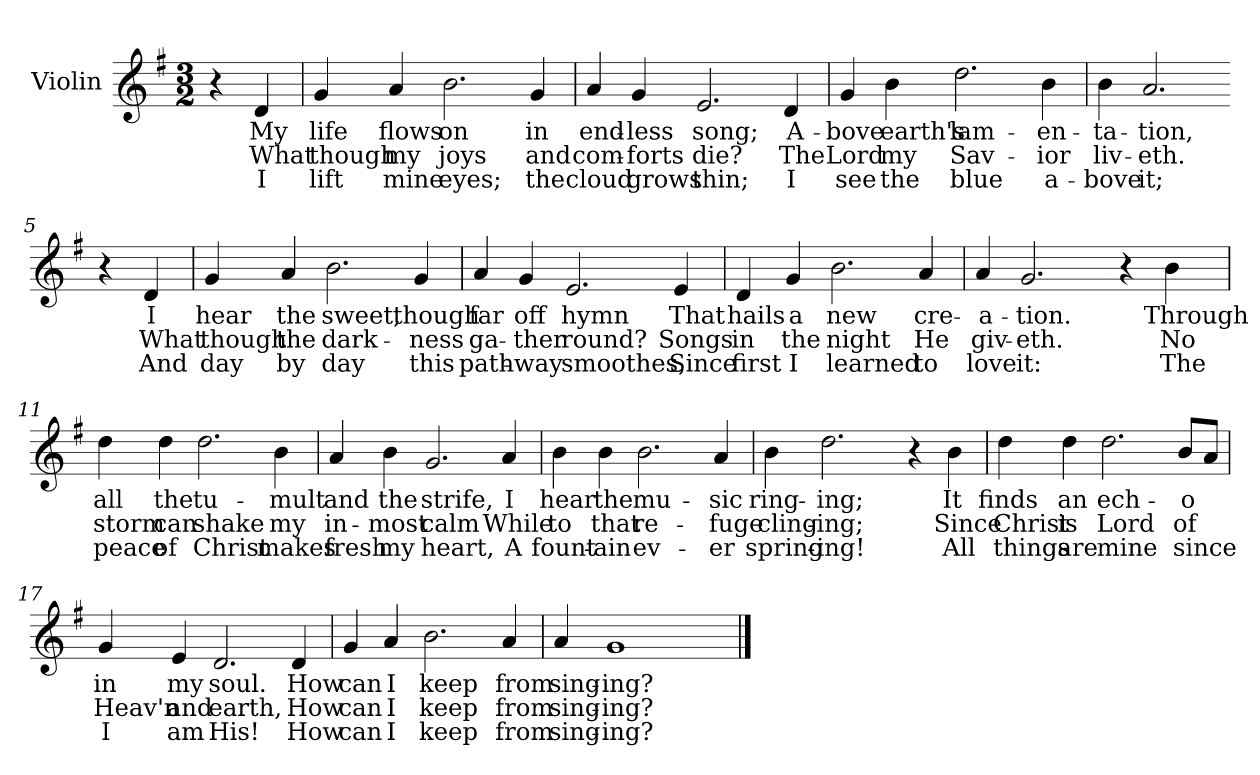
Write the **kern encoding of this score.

**kern	**text	**text	**text
*part1	*part1	*part1	*part1
*staff1	*staff1	*staff1	*staff1
*I"Violin	*	*	*
*I'Vln	*	*	*
*clefG2	*	*	*
*k[f#]	*	*	*
*G:	*	*	*
*M3/2	*	*	*
=	=	=	=
4r	.	.	.
4d/	My	What	I
=1	=1	=1	=1
4g/	life	though	lift
4a/	flows	my	mine
2.b\	on	joys	eyes;
4g/	in	and	the
=2	=2	=2	=2
4a/	end-	com-	cloud
4g/	-less	-forts	grows
2.e/	song;	die?	thin;
4d/	A-	The	I
=3	=3	=3	=3
4g/	-bove	Lord	see
4b\	earth's	my	the
2.dd\	lam-	Sav-	blue
4b\	-en-	-ior	a-
=4	=4	=4	=4
4b\	-ta-	liv-	-bove
2.a/	-tion,	-eth.	it;
!!LO:LB:g=z
=5-	=5-	=5-	=5-
4r	.	.	.
4d/	I	What	And
=6	=6	=6	=6
4g/	hear	though	day
4a/	the	the	by
2.b\	sweet,	dark-	day
4g/	though	-ness	this
=7	=7	=7	=7
4a/	far	ga-	path-
4g/	off	-ther	-way
2.e/	hymn	round?	smoothes,
4e/	That	Songs	Since
=8	=8	=8	=8
4d/	hails	in	first
4g/	a	the	I
2.b\	new	night	learned
4a/	cre-	He	to
=9	=9	=9	=9
4a/	-a-	giv-	love
2.g/	-tion.	-eth.	it:
!!LO:LB:g=z
=10-	=10-	=10-	=10-
4r	.	.	.
4b\	Through	No	The
=11	=11	=11	=11
4dd\	all	storm	peace
4dd\	the	can	of
2.dd\	tu-	shake	Christ
4b\	-mult	my	makes
=12	=12	=12	=12
4a/	and	in-	fresh
4b\	the	-most	my
2.g/	strife,	calm	heart,
4a/	I	While	A
=13	=13	=13	=13
4b\	hear	to	fount-
4b\	the	that	-ain
2.b\	mu-	re-	ev-
4a/	-sic	-fuge	-er
=14	=14	=14	=14
4b\	ring-	cling-	spring-
2.dd\	-ing;	-ing;	-ing!
!!LO:LB:g=z
=15-	=15-	=15-	=15-
4r	.	.	.
4b\	It	Since	All
=16	=16	=16	=16
4dd\	finds	Christ	things
4dd\	an	is	are
2.dd\	ech-	Lord	mine
8b/L	-o	of	since
8a/J	.	.	.
=17	=17	=17	=17
4g/	in	Heav'n	I
4e/	my	and	am
2.d/	soul.	earth,	His!
4d/	How	How	How
=18	=18	=18	=18
4g/	can	can	can
4a/	I	I	I
2.b\	keep	keep	keep
4a/	from	from	from
=19	=19	=19	=19
4a/	sing-	sing-	sing-
1g	-ing?	-ing?	-ing?
4ryy	.	.	.
==	==	==	==
*-	*-	*-	*-
